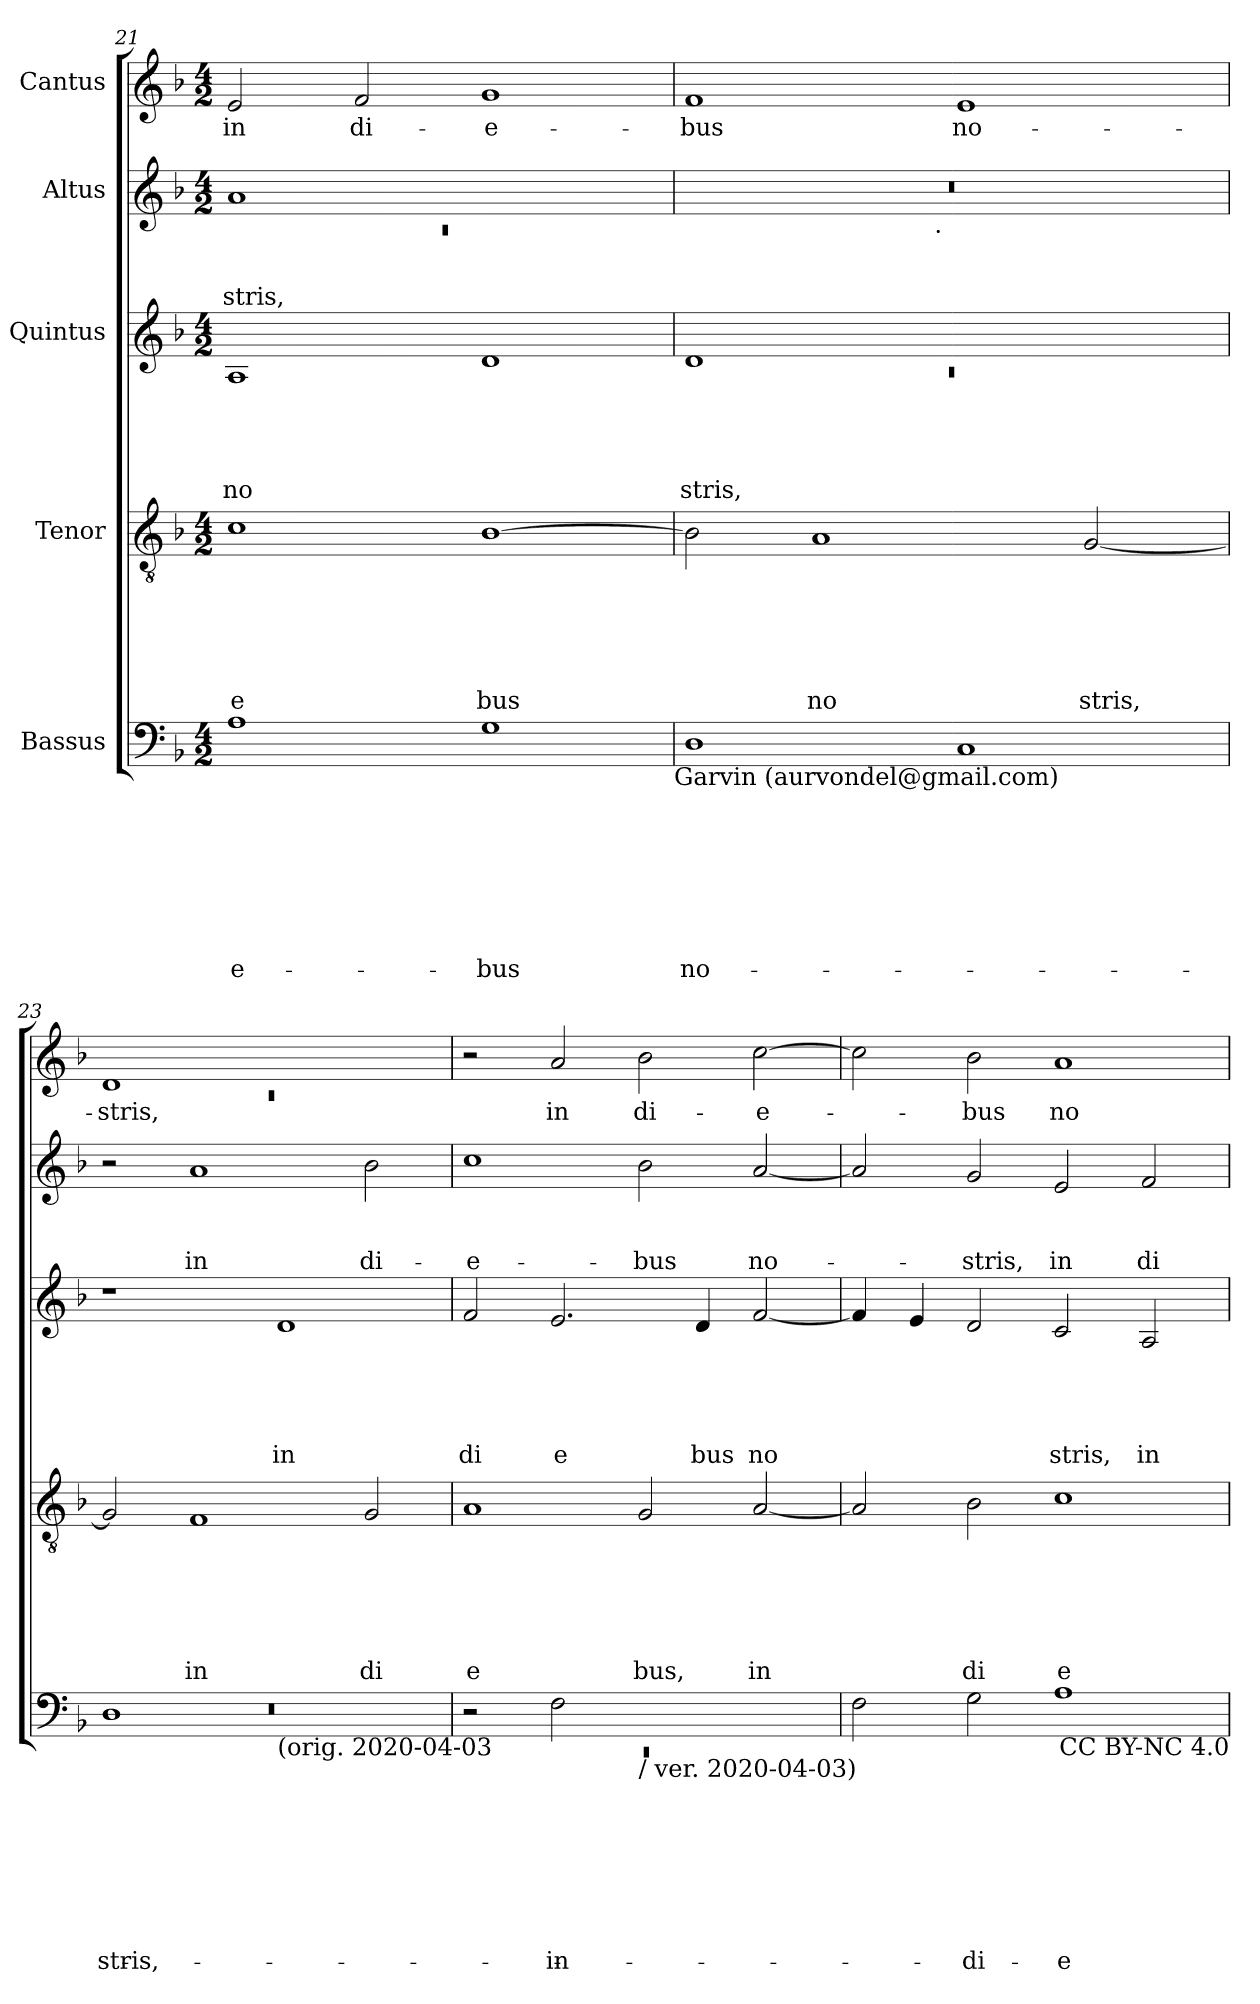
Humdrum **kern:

**kern	**text	**text	**text	**text	**text	**text	**text	**text	**kern	**text	**text	**text	**text	**text	**text	**kern	**text	**text	**text	**text	**text	**kern	**text	**text	**text	**kern	**text
*part5	*part5	*part5	*part5	*part5	*part5	*part5	*part5	*part5	*part4	*part4	*part4	*part4	*part4	*part4	*part4	*part3	*part3	*part3	*part3	*part3	*part3	*part2	*part2	*part2	*part2	*part1	*part1
*staff5	*staff5	*staff5	*staff5	*staff5	*staff5	*staff5	*staff5	*staff5	*staff4	*staff4	*staff4	*staff4	*staff4	*staff4	*staff4	*staff3	*staff3	*staff3	*staff3	*staff3	*staff3	*staff2	*staff2	*staff2	*staff2	*staff1	*staff1
*I"Bassus	*	*	*	*	*	*	*	*	*I"Tenor	*	*	*	*	*	*	*I"Quintus	*	*	*	*	*	*I"Altus	*	*	*	*I"Cantus	*
*clefF4	*	*	*	*	*	*	*	*	*clefGv2	*	*	*	*	*	*	*clefG2	*	*	*	*	*	*clefG2	*	*	*	*clefG2	*
*k[b-]	*	*	*	*	*	*	*	*	*k[b-]	*	*	*	*	*	*	*k[b-]	*	*	*	*	*	*k[b-]	*	*	*	*k[b-]	*
*F:	*	*	*	*	*	*	*	*	*F:	*	*	*	*	*	*	*F:	*	*	*	*	*	*F:	*	*	*	*F:	*
*M4/2	*	*	*	*	*	*	*	*	*M4/2	*	*	*	*	*	*	*M4/2	*	*	*	*	*	*M4/2	*	*	*	*M4/2	*
=21	=21	=21	=21	=21	=21	=21	=21	=21	=21	=21	=21	=21	=21	=21	=21	=21	=21	=21	=21	=21	=21	=21	=21	=21	=21	=21	=21
*	*	*	*	*	*	*	*	*	*	*	*	*	*	*	*	*	*	*	*	*	*	*^	*	*	*	*	*
!	!	!	!	!	!	!	!	!LO:LY:b	!	!	!	!	!	!	!LO:LY:b	!	!	!	!	!	!LO:LY:b	!	!LO:N:vis=1	!	!	!LO:LY:b	!	!LO:LY:b
1A	.	.	.	.	.	.	.	-e-	1c	.	.	.	.	.	e	1A	.	.	.	.	no	1a	0rc	.	.	-stris,	2e/	in
!	!	!	!	!	!	!	!	!	!	!	!	!	!	!	!	!	!	!	!	!	!	!	!	!	!	!	!	!LO:LY:b
.	.	.	.	.	.	.	.	.	.	.	.	.	.	.	.	.	.	.	.	.	.	.	.	.	.	.	2f/	di-
!	!	!	!	!	!	!	!	!LO:LY:b	!	!	!	!	!	!	!LO:LY:b	!	!	!	!	!	!	!	!	!	!	!	!	!LO:LY:b
1G	.	.	.	.	.	.	.	-bus	[>1B-	.	.	.	.	.	bus	1d	.	.	.	.	.	1ryy	.	.	.	.	1g	-e-
!LO:TX:b:t=Garvin (aurvondel@gmail.com)	!	!	!	!	!	!	!	!	!	!	!	!	!	!	!	!	!	!	!	!	!	!	!	!	!	!	!	!
=22	=22	=22	=22	=22	=22	=22	=22	=22	=22	=22	=22	=22	=22	=22	=22	=22	=22	=22	=22	=22	=22	=22	=22	=22	=22	=22	=22	=22
*	*	*	*	*	*	*	*	*	*	*	*	*	*	*	*	*^	*	*	*	*	*	*	*	*	*	*	*	*
!	!	!	!	!	!	!	!	!LO:LY:b	!	!	!	!	!	!	!	!	!LO:N:vis=1	!	!	!	!	!LO:LY:b	!	!	!	!	!	!	!LO:LY:b
1D	.	.	.	.	.	.	.	no-	2B-\]	.	.	.	.	.	.	1d	0rc	.	.	.	.	stris,	0r	2ryy	.	.	.	1f	-bus
!	!	!	!	!	!	!	!	!	!	!	!	!	!	!	!LO:LY:b	!	!	!	!	!	!	!	!	!	!	!	!	!	!
.	.	.	.	.	.	.	.	.	1A	.	.	.	.	.	no	.	.	.	.	.	.	.	.	4...ryy	.	.	.	.	.
!	!	!	!	!	!	!	!	!	!	!	!	!	!	!	!	!	!	!	!	!	!	!	!	!LO:TX:b:t=.	!	!	!	!	!
.	.	.	.	.	.	.	.	.	.	.	.	.	.	.	.	.	.	.	.	.	.	.	.	1ryy	.	.	.	.	.
!	!	!	!	!	!	!	!	!	!	!	!	!	!	!	!	!	!	!	!	!	!	!	!	!	!	!	!	!	!LO:LY:b
1C	.	.	.	.	.	.	.	.	.	.	.	.	.	.	.	1ryy	.	.	.	.	.	.	.	.	.	.	.	1e	no-
!	!	!	!	!	!	!	!	!	!	!	!	!	!	!	!LO:LY:b	!	!	!	!	!	!	!	!	!	!	!	!	!	!
.	.	.	.	.	.	.	.	.	[<2G/	.	.	.	.	.	stris,	.	.	.	.	.	.	.	.	.	.	.	.	.	.
.	.	.	.	.	.	.	.	.	.	.	.	.	.	.	.	.	.	.	.	.	.	.	.	32ryy	.	.	.	.	.
=23	=23	=23	=23	=23	=23	=23	=23	=23	=23	=23	=23	=23	=23	=23	=23	=23	=23	=23	=23	=23	=23	=23	=23	=23	=23	=23	=23	=23	=23
*^	*	*	*	*	*	*	*	*	*	*	*	*	*	*	*	*	*	*	*	*	*	*	*	*	*	*	*	*^	*
*	*^	*	*	*	*	*	*	*	*	*	*	*	*	*	*	*	*	*	*	*	*	*	*	*	*	*	*	*	*	*	*
!	!	!LO:N:vis=1	!	!	!	!	!	!	!	!LO:LY:b	!	!	!	!	!	!	!	!	!	!	!	!	!	!	!	!	!	!	!	!	!LO:N:vis=1	!LO:LY:b
*	*	*	*	*	*	*	*	*	*	*	*	*	*	*	*	*	*	*v	*v	*	*	*	*	*	*	*	*	*	*	*	*	*
*	*	*	*	*	*	*	*	*	*	*	*	*	*	*	*	*	*	*	*	*	*	*	*	*v	*v	*	*	*	*	*	*
0ryy	1D	0r	.	.	.	.	.	.	.	-stris,	2G/]	.	.	.	.	.	.	1r	.	.	.	.	.	2r	.	.	.	1d	0rc	-stris,
!	!	!	!	!	!	!	!	!	!	!	!	!	!	!	!	!	!LO:LY:b	!	!	!	!	!	!	!	!	!	!LO:LY:b	!	!	!
.	.	.	.	.	.	.	.	.	.	.	1F	.	.	.	.	.	in	.	.	.	.	.	.	1a	.	.	in	.	.	.
!	!LO:TX:b:t=(orig. 2020-04-03	!	!	!	!	!	!	!	!	!	!	!	!	!	!	!	!	!	!	!	!	!	!	!	!	!	!	!	!	!
!	!	!	!	!	!	!	!	!	!	!	!	!	!	!	!	!	!	!	!	!	!	!	!LO:LY:b	!	!	!	!	!	!	!
.	1ryy	.	.	.	.	.	.	.	.	.	.	.	.	.	.	.	.	1d	.	.	.	.	in	.	.	.	.	1ryy	.	.
!	!	!	!	!	!	!	!	!	!	!	!	!	!	!	!	!	!LO:LY:b	!	!	!	!	!	!	!	!	!	!LO:LY:b	!	!	!
.	.	.	.	.	.	.	.	.	.	.	2G/	.	.	.	.	.	di	.	.	.	.	.	.	2b-\	.	.	di-	.	.	.
*	*	*	*	*	*	*	*	*	*	*	*	*	*	*	*	*	*	*	*	*	*	*	*	*	*	*	*	*v	*v	*
=24	=24	=24	=24	=24	=24	=24	=24	=24	=24	=24	=24	=24	=24	=24	=24	=24	=24	=24	=24	=24	=24	=24	=24	=24	=24	=24	=24	=24	=24
!	!LO:N:vis=1	!	!	!	!	!	!	!	!	!	!	!	!	!	!	!	!LO:LY:b	!	!	!	!	!	!LO:LY:b	!	!	!	!LO:LY:b	!	!
0ryy	0rEE	2r	.	.	.	.	.	.	.	.	1A	.	.	.	.	.	e	2f/	.	.	.	.	di	1cc	.	.	-e-	2r	.
!	!	!	!	!	!	!	!	!	!	!LO:LY:b	!	!	!	!	!	!	!	!	!	!	!	!	!LO:LY:b	!	!	!	!	!	!LO:LY:b
.	.	2F\	.	.	.	.	.	.	.	in	.	.	.	.	.	.	.	2.e/	.	.	.	.	e	.	.	.	.	2a/	in
!	!	!LO:TX:b:t=/ ver. 2020-04-03)	!	!	!	!	!	!	!	!	!	!	!	!	!	!	!	!	!	!	!	!	!	!	!	!	!	!	!
!	!	!	!	!	!	!	!	!	!	!	!	!	!	!	!	!	!LO:LY:b	!	!	!	!	!	!	!	!	!	!LO:LY:b	!	!LO:LY:b
.	.	1ryy	.	.	.	.	.	.	.	.	2G/	.	.	.	.	.	bus,	.	.	.	.	.	.	2b-\	.	.	-bus	2b-\	di-
!	!	!	!	!	!	!	!	!	!	!	!	!	!	!	!	!	!	!	!	!	!	!	!LO:LY:b	!	!	!	!	!	!
.	.	.	.	.	.	.	.	.	.	.	.	.	.	.	.	.	.	4d/	.	.	.	.	bus	.	.	.	.	.	.
!	!	!	!	!	!	!	!	!	!	!	!	!	!	!	!	!	!LO:LY:b	!	!	!	!	!	!LO:LY:b	!	!	!	!LO:LY:b	!	!LO:LY:b
.	.	.	.	.	.	.	.	.	.	.	[<2A/	.	.	.	.	.	in	[<2f/	.	.	.	.	no	[<2a/	.	.	no-	[>2cc\	-e-
*v	*v	*v	*	*	*	*	*	*	*	*	*	*	*	*	*	*	*	*	*	*	*	*	*	*	*	*	*	*	*
=25	=25	=25	=25	=25	=25	=25	=25	=25	=25	=25	=25	=25	=25	=25	=25	=25	=25	=25	=25	=25	=25	=25	=25	=25	=25	=25	=25
2F\	.	.	.	.	.	.	.	.	2A/]	.	.	.	.	.	.	4f/]	.	.	.	.	.	2a/]	.	.	.	2cc\]	.
.	.	.	.	.	.	.	.	.	.	.	.	.	.	.	.	4e/	.	.	.	.	.	.	.	.	.	.	.
!	!	!	!	!	!	!	!	!LO:LY:b	!	!	!	!	!	!	!LO:LY:b	!	!	!	!	!	!	!	!	!	!LO:LY:b	!	!LO:LY:b
2G\	.	.	.	.	.	.	.	di-	2B-\	.	.	.	.	.	di	2d/	.	.	.	.	.	2g/	.	.	-stris,	2b-\	-bus
!	!	!	!	!	!	!	!	!LO:LY:b	!	!	!	!	!	!	!LO:LY:b	!	!	!	!	!	!LO:LY:b	!	!	!	!LO:LY:b	!	!LO:LY:b
1A	.	.	.	.	.	.	.	-e-	1c	.	.	.	.	.	e	2c/	.	.	.	.	stris,	2e/	.	.	in	1a	no-
!	!	!	!	!	!	!	!	!	!	!	!	!	!	!	!	!	!	!	!	!	!LO:LY:b	!	!	!	!LO:LY:b	!	!
.	.	.	.	.	.	.	.	.	.	.	.	.	.	.	.	2A/	.	.	.	.	in	2f/	.	.	di-	.	.
!LO:TX:b:t=CC BY-NC 4.0	!	!	!	!	!	!	!	!	!	!	!	!	!	!	!	!	!	!	!	!	!	!	!	!	!	!	!
=	=	=	=	=	=	=	=	=	=	=	=	=	=	=	=	=	=	=	=	=	=	=	=	=	=	=	=
*-	*-	*-	*-	*-	*-	*-	*-	*-	*-	*-	*-	*-	*-	*-	*-	*-	*-	*-	*-	*-	*-	*-	*-	*-	*-	*-	*-
